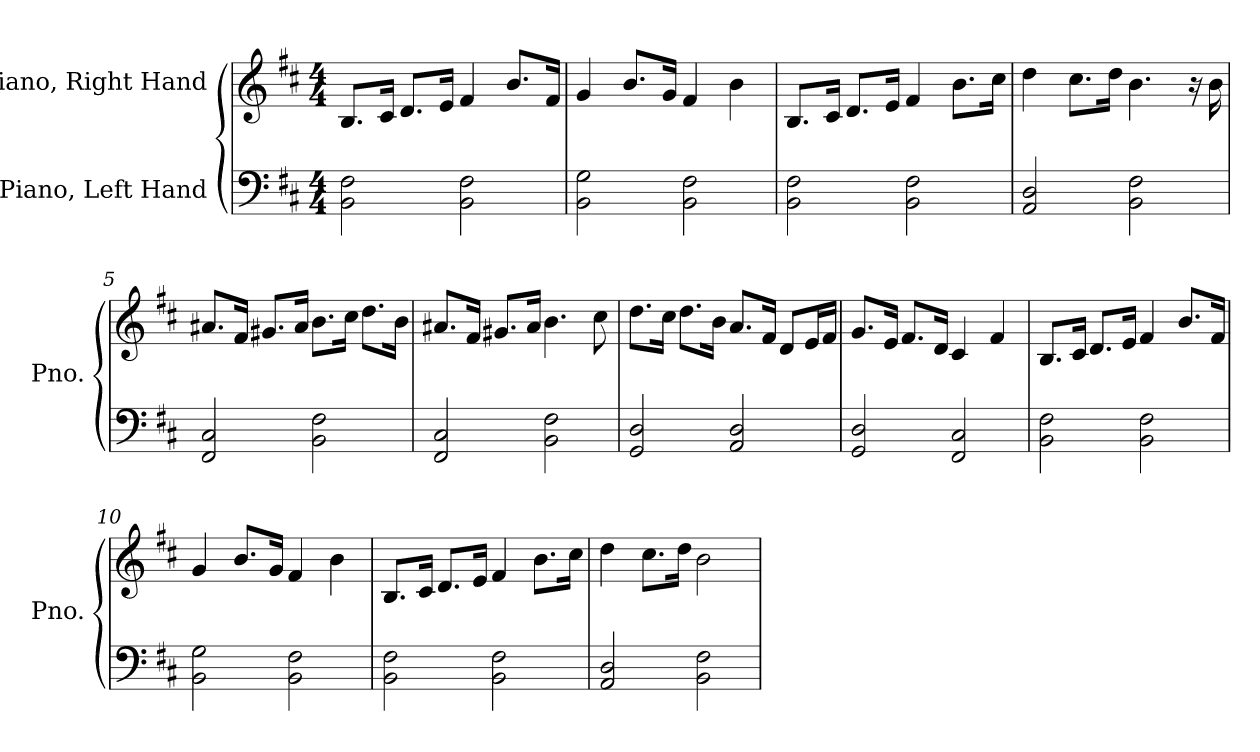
**kern	**kern
*part2	*part1
*staff2	*staff1
*I"Piano, Left Hand	*I"Piano, Right Hand
*I'Pno.	*I'Pno.
*clefF4	*clefG2
*k[f#c#]	*k[f#c#]
*M4/4	*M4/4
*MM105	*MM105
=1	=1
2BB\ 2F#\	8.B/L
.	16c#/Jk
.	8.d/L
.	16e/Jk
2BB\ 2F#\	4f#/
.	8.b/L
.	16f#/Jk
=2	=2
2BB\ 2G\	4g/
.	8.b/L
.	16g/Jk
2BB\ 2F#\	4f#/
.	4b\
=3	=3
2BB\ 2F#\	8.B/L
.	16c#/Jk
.	8.d/L
.	16e/Jk
2BB\ 2F#\	4f#/
.	8.b\L
.	16cc#\Jk
=4	=4
2AA/ 2D/	4dd\
.	8.cc#\L
.	16dd\Jk
2BB\ 2F#\	4.b\
.	16r
.	16b\
!!LO:LB:g=z
=5	=5
2FF#/ 2C#/	8.a#X/L
.	16f#/Jk
.	8.g#X/L
.	16a#/Jk
2BB\ 2F#\	8.b\L
.	16cc#\Jk
.	8.dd\L
.	16b\Jk
=6	=6
2FF#/ 2C#/	8.a#X/L
.	16f#/Jk
.	8.g#X/L
.	16a#/Jk
2BB\ 2F#\	4.b\
.	8cc#\
=7	=7
2GG/ 2D/	8.dd\L
.	16cc#\Jk
.	8.dd\L
.	16b\Jk
2AA/ 2D/	8.a/L
.	16f#/Jk
.	8d/L
.	16e/L
.	16f#/JJ
=8	=8
2GG/ 2D/	8.g/L
.	16e/Jk
.	8.f#/L
.	16d/Jk
2FF#/ 2C#/	4c#/
.	4f#/
!!LO:LB:g=z
=9	=9
2BB\ 2F#\	8.B/L
.	16c#/Jk
.	8.d/L
.	16e/Jk
2BB\ 2F#\	4f#/
.	8.b/L
.	16f#/Jk
=10	=10
2BB\ 2G\	4g/
.	8.b/L
.	16g/Jk
2BB\ 2F#\	4f#/
.	4b\
=11	=11
2BB\ 2F#\	8.B/L
.	16c#/Jk
.	8.d/L
.	16e/Jk
2BB\ 2F#\	4f#/
.	8.b\L
.	16cc#\Jk
=12	=12
2AA/ 2D/	4dd\
.	8.cc#\L
.	16dd\Jk
2BB\ 2F#\	2b\
=	=
*-	*-
